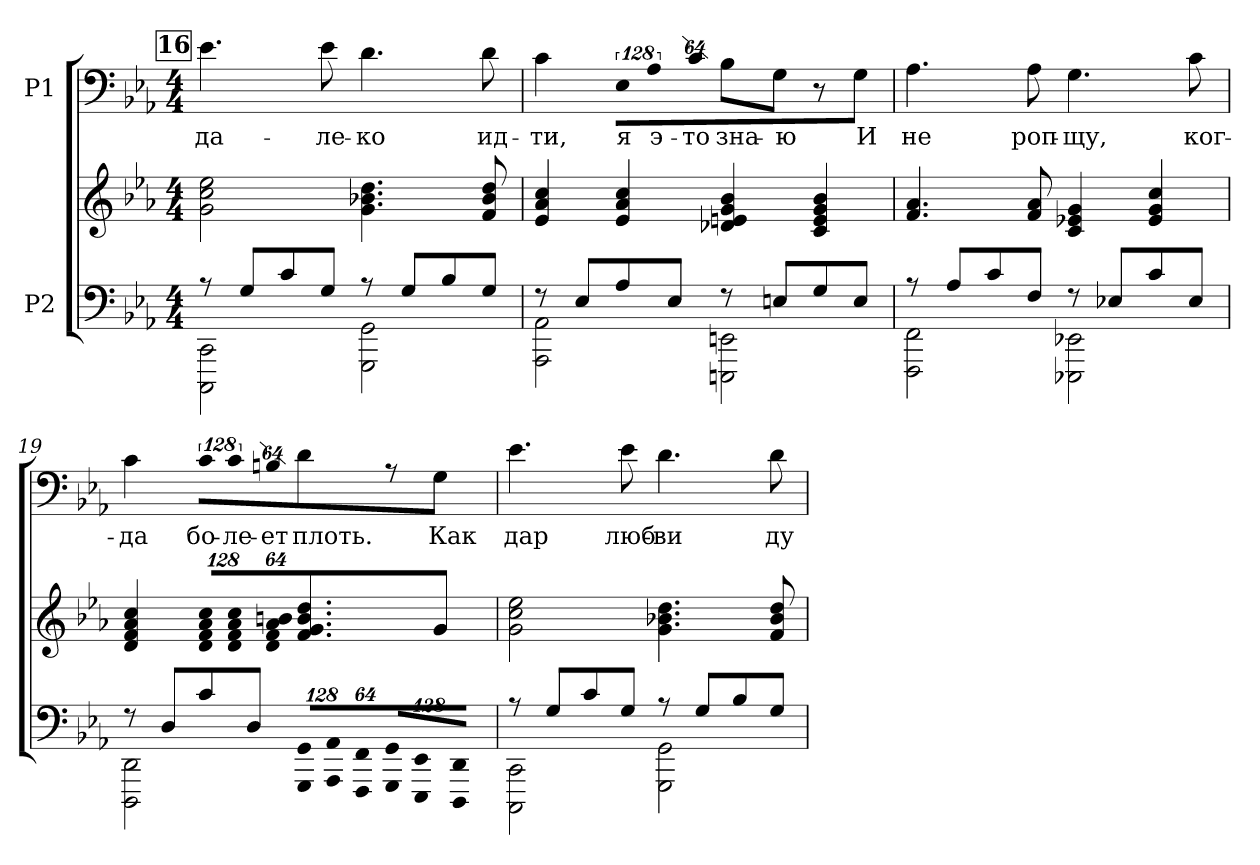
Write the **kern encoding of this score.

**kern	**kern	**kern	**text
*part2	*part2	*part1	*part1
*staff3	*staff2	*staff1	*staff1
*I"P2	*	*I"P1	*
*clefF4	*clefG2	*clefF4	*
*k[b-e-a-]	*k[b-e-a-]	*k[b-e-a-]	*
*c:	*c:	*c:	*
*M4/4	*M4/4	*M4/4	*
!!LO:REH:place=s1:B:color=#000000:enc=box:fs=17.5172:t=16
=16	=16	=16	=16
*^	*	*	*
!	!	!	!	!LO:LY:b:color=#000000
8r	2CCCi\ 2CCi	2gi\ 2cci 2ee-i	4.e-i\	да-
8Gi/L	.	.	.	.
8ci/	.	.	.	.
!	!	!	!	!LO:LY:b:color=#000000
8Gi/J	.	.	8e-i\	-ле-
!	!	!	!	!LO:LY:b:color=#000000
8r	2GGGi\ 2GGi	4.gi\ 4.b-Xi 4.ddi	4.di\	-ко
8Gi/L	.	.	.	.
8B-i/	.	.	.	.
!	!	!	!	!LO:LY:b:color=#000000
8Gi/J	.	8fi/ 8b-i 8ddi	8di\	ид-
!!LO:LB:g=z
=17	=17	=17	=17	=17
!	!	!	!	!LO:LY:b:color=#000000
8r	2AAA-i\ 2AA-i	4e-i/ 4a-i 4cci	4ci\	-ти,
8E-i/L	.	.	.	.
!	!	!	!LO:N:vis=8	!
!	!	!	!	!LO:LY:b:color=#000000
8A-i/	.	4e-i/ 4a-i 4cci	1024%85E-i\L	я
!	!	!	!LO:N:vis=8	!
!	!	!	!	!LO:LY:b:color=#000000
.	.	.	1024%85A-i\	э-
8E-i/J	.	.	.	.
!	!	!	!LO:N:vis=8	!
!	!	!	!	!LO:LY:b:color=#000000
.	.	.	512%43ci\J	-то
!	!	!	!	!LO:LY:b:color=#000000
8r	2EEEni\ 2EEni	4d-Xi/ 4eni 4gi 4b-i	8B-i\L	зна-
!	!	!	!	!LO:LY:b:color=#000000
8Eni/L	.	.	8Gi\J	-ю
8Gi/	.	4ci/ 4ei 4gi 4b-i	8r	.
!	!	!	!	!LO:LY:b:color=#000000
8Ei/J	.	.	8Gi\	И
=18	=18	=18	=18	=18
!	!	!	!	!LO:LY:b:color=#000000
8r	2FFFi\ 2FFi	4.fi/ 4.a-i	4.A-i\	не
8A-i/L	.	.	.	.
8ci/	.	.	.	.
!	!	!	!	!LO:LY:b:color=#000000
8Fi/J	.	8fi/ 8a-i	8A-i\	роп-
!	!	!	!	!LO:LY:b:color=#000000
8r	2EEE-Xi\ 2EE-Xi	4ci/ 4e-Xi 4gi	4.Gi\	-щу,
8E-Xi/L	.	.	.	.
8ci/	.	4e-i/ 4gi 4cci	.	.
!	!	!	!	!LO:LY:b:color=#000000
8E-i/J	.	.	8ci\	ког-
=19	=19	=19	=19	=19
!	!	!	!	!LO:LY:b:color=#000000
8r	2DDDi\ 2DDi	4di/ 4fi 4a-i 4cci	4ci\	-да
8Di/L	.	.	.	.
*	*	*Xbrackettup	*	*
!	!	!LO:N:vis=8	!LO:N:vis=8	!
!	!	!	!	!LO:LY:b:color=#000000
8ci/	.	1024%85di/ 1024%85fi 1024%85a-i 1024%85cciL	1024%85ci\L	бо-
!	!	!LO:N:vis=8	!LO:N:vis=8	!
!	!	!	!	!LO:LY:b:color=#000000
.	.	1024%85di/ 1024%85fi 1024%85a-i 1024%85cci	1024%85ci\	-ле-
8Di/J	.	.	.	.
!	!	!LO:N:vis=8	!LO:N:vis=8	!
!	!	!	!	!LO:LY:b:color=#000000
.	.	512%43di/ 512%43fi 512%43a-i 512%43bniJ	512%43Bni\J	-ет
*Xbrackettup	*	*	*	*
!LO:N:vis=8	!	!	!	!
!	!	!	!	!LO:LY:b:color=#000000
1024%85GGGi/ 1024%85GGiL	2ryy	4.fi/ 4.gi 4.bi 4.ddi	4di\	плоть.
!LO:N:vis=8	!	!	!	!
1024%85AAA-i/ 1024%85AA-i	.	.	.	.
!LO:N:vis=8	!	!	!	!
512%43FFFi/ 512%43FFiJ	.	.	.	.
!LO:N:vis=8	!	!	!	!
1024%85GGGi/ 1024%85GGiL	.	.	8r	.
!LO:N:vis=8	!	!	!	!
1024%85EEE-i/ 1024%85EE-i	.	.	.	.
!	!	!	!	!LO:LY:b:color=#000000
.	.	8gi/	8Gi\	Как
!LO:N:vis=8	!	!	!	!
512%43DDDi/ 512%43DDiJ	.	.	.	.
!!LO:LB:g=z
=20	=20	=20	=20	=20
!	!	!	!	!LO:LY:b:color=#000000
8r	2CCCi\ 2CCi	2gi\ 2cci 2ee-i	4.e-i\	дар
8Gi/L	.	.	.	.
8ci/	.	.	.	.
!	!	!	!	!LO:LY:b:color=#000000
8Gi/J	.	.	8e-i\	люб-
!	!	!	!	!LO:LY:b:color=#000000
8r	2GGGi\ 2GGi	4.gi\ 4.b-Xi 4.ddi	4.di\	-ви
8Gi/L	.	.	.	.
8B-i/	.	.	.	.
!	!	!	!	!LO:LY:b:color=#000000
8Gi/J	.	8fi/ 8b-i 8ddi	8di\	ду-
*v	*v	*	*	*
=	=	=	=
*-	*-	*-	*-
